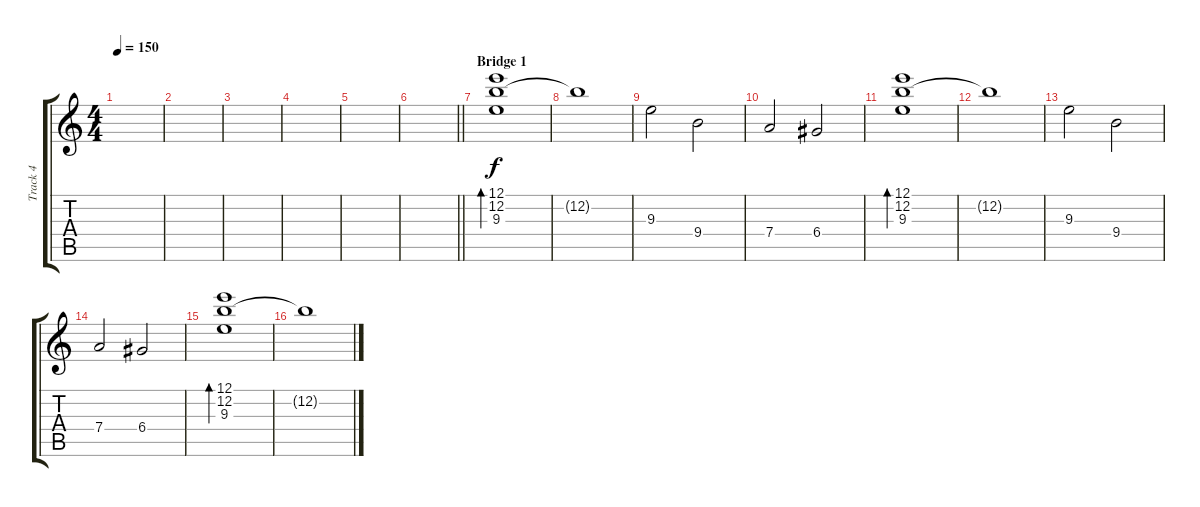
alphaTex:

\track ("Track 4" "Track 4") {instrument electricguitarjazz}
\staff {score tabs}
\tuning (E4 B3 G3 D3 A2 E2) {hide}
\ts (4 4)
\tempo 150
\clef g2
\ks c
|
|
|
|
|
\barLineRight lightlight
|
\section ("" "Bridge 1")
(12.1 12.2 9.3).1{bd 240} |
12.2{t}.1 |
9.3.2 9.4.2 |
7.4.2 6.4.2 |
(12.1 12.2 9.3).1{bd 240} |
12.2{t}.1 |
9.3.2 9.4.2 |
7.4.2 6.4.2 |
(12.1 12.2 9.3).1{bd 240} |
12.2{t}.1
